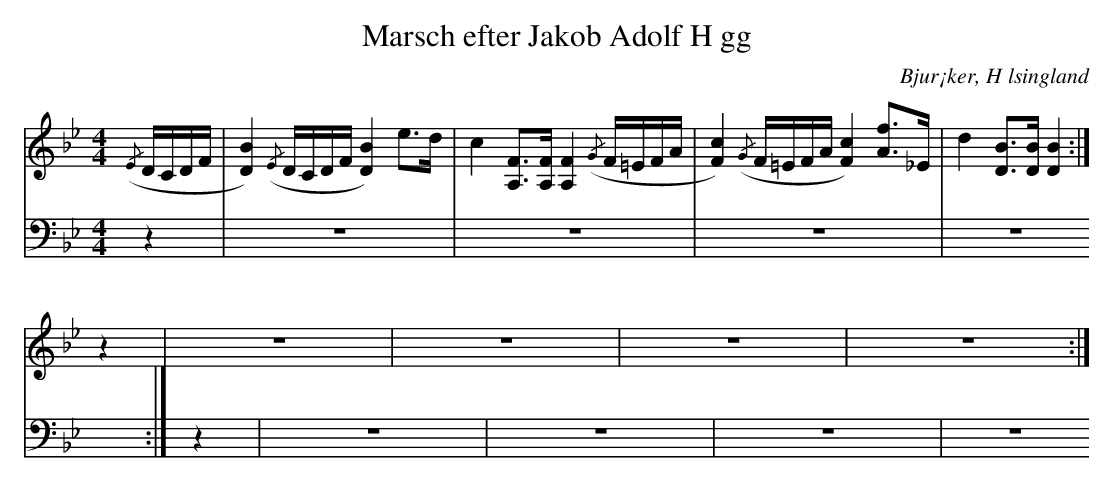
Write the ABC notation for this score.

X:1
T: Marsch efter Jakob Adolf H gg
O: Bjur¡ker, H lsingland
M: 4/4
L: 1/16
K: Bb
V:1
V:2
V:3 merge
V:1
({/E}DCDF|[D4B4]) ({/E}DCDF [D4B4]) e2>d2|c4 [A,2F2]>[A,2F2] [A,4F4] ({/G}F=EFA|[F4c4]) ({/G}F=EFA [F4c4]) [A2f2]>_E2|d4 [D2B2]>[D2B2] [D4B4]:|
z4|z16|z16|z16|z16:|
V:2 clef=bass
z4|z16|z16|z16|z16:|
z4|z16|z16|z16|z16:|
V:3 clef=bass
z4|z16|z16|z16|z16:|
z4|z16|z16|z16|z16:|
